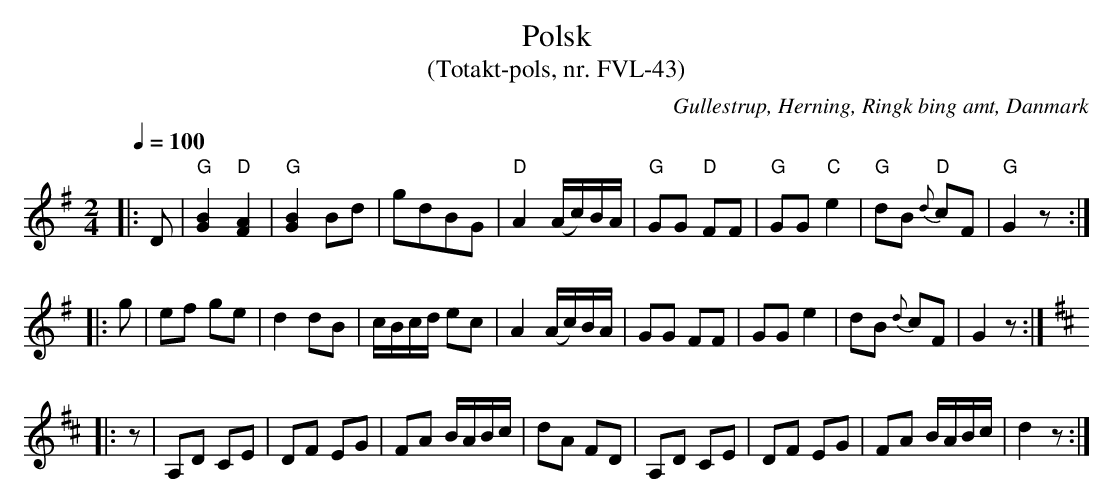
X:1
T:Polsk
T:(Totakt-pols, nr. FVL-43)
O:Gullestrup, Herning, Ringk bing amt, Danmark
M:2/4
L:1/8
Q:1/4=100
K:G
|: D | "G"[GB]2 "D"[FA]2 | "G"[GB]2 Bd | gdBG | "D"A2 (A/c/)B/A/ | "G"GG "D"FF | "G"GG "C"e2 | "G"dB "D"{d}cF | "G"G2 z :|
|: g | ef ge | d2 dB | c/B/c/d/ ec | A2 (A/c/)B/A/ | GG FF | GG e2 | dB {d}cF | G2 z :|
K:D
|: z | A,D  CE | DF EG | FA B/A/B/c/ | dA FD | A,D  CE | DF EG | FA B/A/B/c/ | d2 z :|
